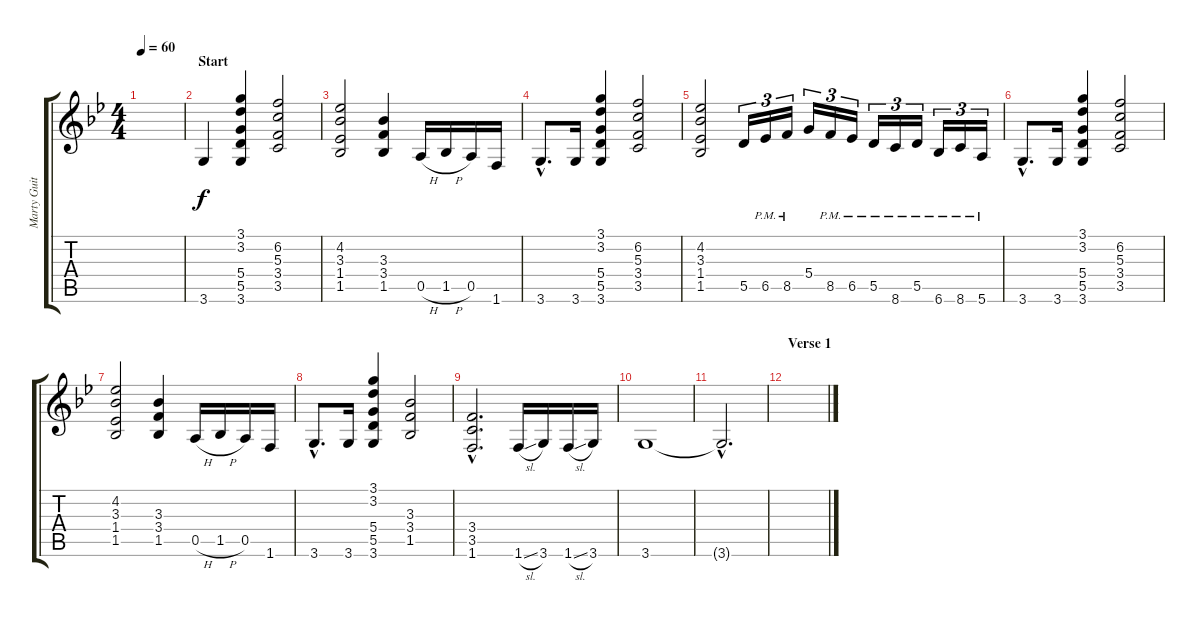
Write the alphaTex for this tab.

\track ("Marty Guitar" "Marty Guit") {instrument overdrivenguitar}
\staff {score tabs}
\tuning (E4 B3 G3 D3 A2 E2) {hide}
\ts (4 4)
\tempo 60
\clef g2
\ks gminor
|
\section ("" "Start")
3.6.4 (3.1 3.2 5.4 5.5 3.6).4 (6.2 5.3 3.4 3.5).2 |
(4.2 3.3 1.4 1.5).2 (3.3 3.4 1.5).4 0.5{h}.16 1.5{h}.16 0.5.16 1.6.16 |
3.6{hac}.8{d} 3.6.16 (3.1 3.2 5.4 5.5 3.6).4 (6.2 5.3 3.4 3.5).2 |
(4.2 3.3 1.4 1.5).2 5.5.16{tu (3 2)} 6.5{pm}.16{tu (3 2)} 8.5{pm}.16{tu (3 2)} 5.4.16{tu (3 2)} 8.5{pm}.16{tu (3 2)} 6.5{pm}.16{tu (3 2)} 5.5{pm}.16{tu (3 2)} 8.6{pm}.16{tu (3 2)} 5.5{pm}.16{tu (3 2)} 6.6{pm}.16{tu (3 2)} 8.6{pm}.16{tu (3 2)} 5.6{pm}.16{tu (3 2)} |
3.6{hac}.8{d} 3.6.16 (3.1 3.2 5.4 5.5 3.6).4 (6.2 5.3 3.4 3.5).2 |
(4.2 3.3 1.4 1.5).2 (3.3 3.4 1.5).4 0.5{h}.16 1.5{h}.16 0.5.16 1.6.16 |
3.6{hac}.8{d} 3.6.16 (3.1 3.2 5.4 5.5 3.6).4 (3.3 3.4 1.5).2 |
(3.4{hac} 3.5{hac} 1.6{hac}).2{d} 1.6{sl}.16 3.6.16 1.6{sl}.16 3.6.16 |
3.6.1 |
3.6{hac t}.2{d} |
\section ("" "Verse 1")
